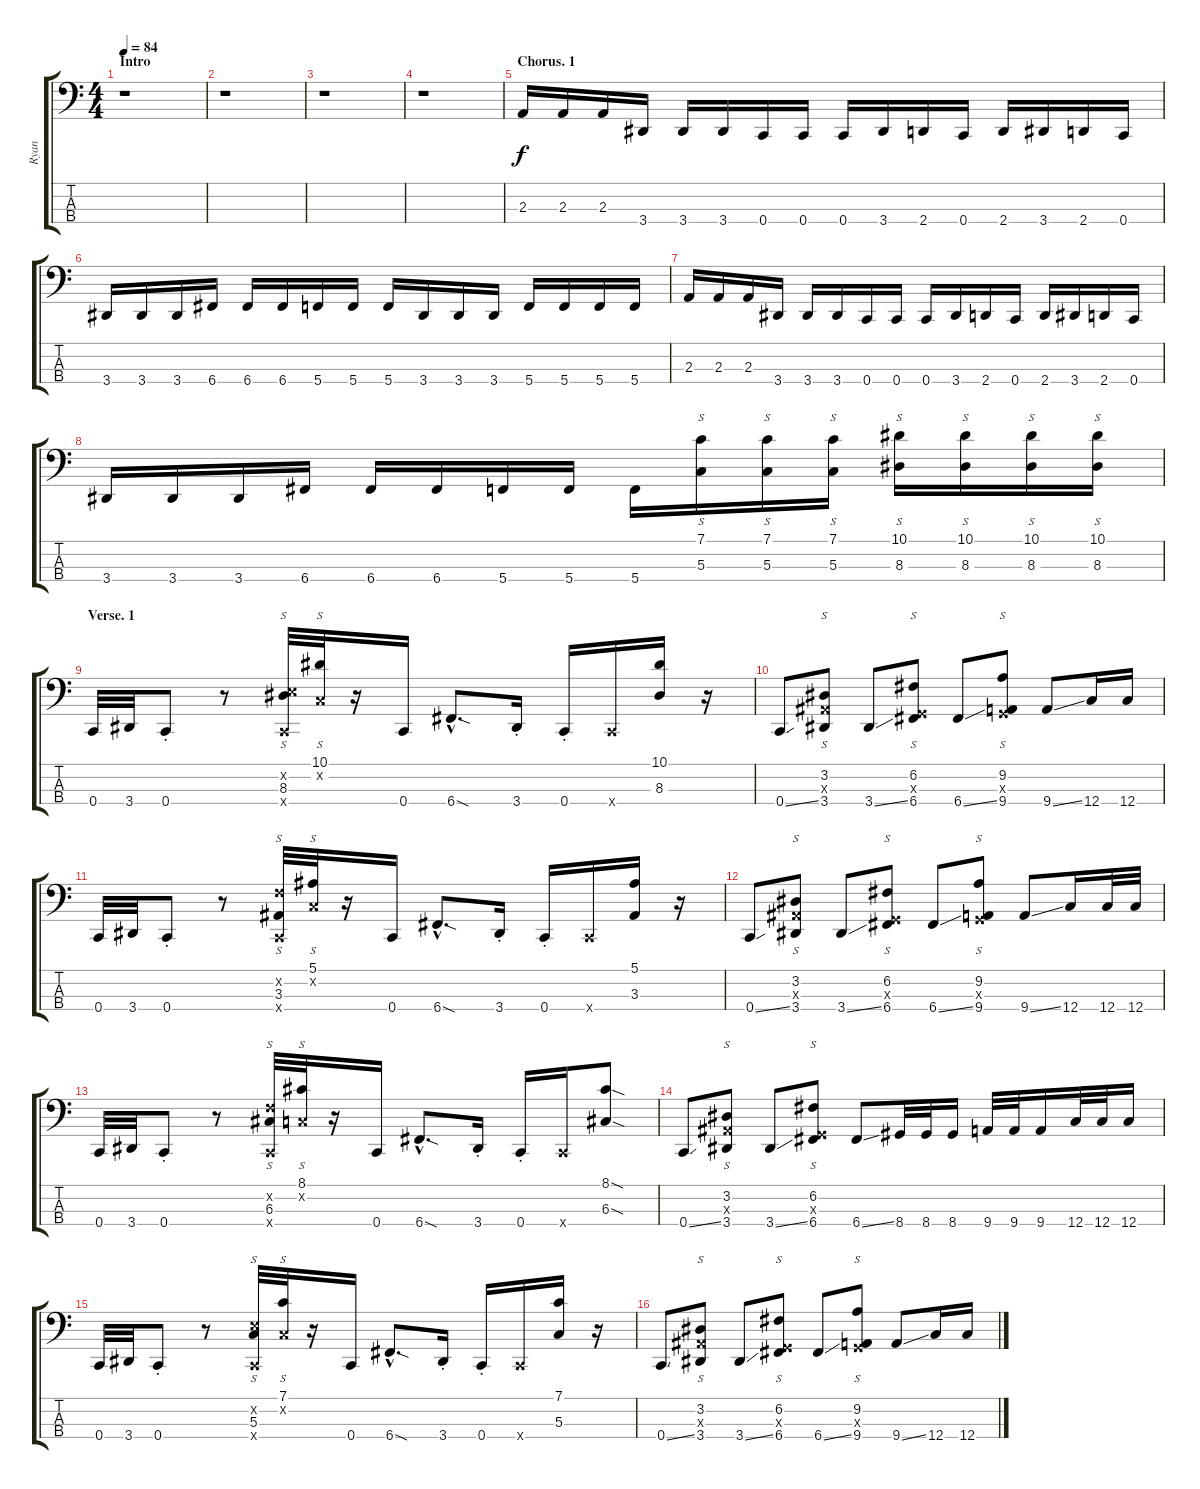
\track ("Ryan" "Ryan") {instrument electricbassfinger}
\staff {score tabs}
\tuning (F2 C2 G1 C1) {hide}
\ts (4 4)
\section ("" "Intro")
\tempo 84
\clef f4
\ks c
r.1{dy f instrument electricbassfinger} |
r.1 |
r.1 |
r.1 |
\section ("" "Chorus. 1")
2.3.16 2.3.16 2.3.16 3.4.16 3.4.16 3.4.16 0.4.16 0.4.16 0.4.16 3.4.16 2.4.16 0.4.16 2.4.16 3.4.16 2.4.16 0.4.16 |
3.4.16 3.4.16 3.4.16 6.4.16 6.4.16 6.4.16 5.4.16 5.4.16 5.4.16 3.4.16 3.4.16 3.4.16 5.4.16 5.4.16 5.4.16 5.4.16 |
2.3.16 2.3.16 2.3.16 3.4.16 3.4.16 3.4.16 0.4.16 0.4.16 0.4.16 3.4.16 2.4.16 0.4.16 2.4.16 3.4.16 2.4.16 0.4.16 |
3.4.16 3.4.16 3.4.16 6.4.16 6.4.16 6.4.16 5.4.16 5.4.16 5.4.16 (7.1 5.3).16{s instrument slapbass1} (7.1 5.3).16{s} (7.1 5.3).16{s} (10.1 8.3).16{s} (10.1 8.3).16{s} (10.1 8.3).16{s} (10.1 8.3).16{s} |
\section ("" "Verse. 1")
0.4.32{instrument electricbassfinger} 3.4.32 0.4{st}.8 r.8 (4.2{x} 8.3 0.4{x}).32{s instrument slapbass1} (10.1 0.2{x}).32{s} r.16 0.4.16{instrument electricbassfinger} 6.4{sod hac}.8{d} 3.4{st}.16 0.4{st}.16 0.4{x}.16{instrument slapbass1} (10.1 8.3).16 r.16 |
0.4{ss}.8{instrument electricbassfinger} (3.2 3.3{x} 3.4).8{s instrument slapbass1} 3.4{ss}.8{instrument electricbassfinger} (6.2 0.3{x} 6.4).8{s instrument slapbass1} 6.4{ss}.8{instrument electricbassfinger} (9.2 0.3{x} 9.4).8{s instrument slapbass1} 9.4{ss}.8{instrument electricbassfinger} 12.4.16 12.4.16 |
0.4.32 3.4.32 0.4{st}.8 r.8 (5.2{x} 3.3 0.4{x}).32{s instrument slapbass1} (5.1 0.2{x}).32{s} r.16 0.4.16{instrument electricbassfinger} 6.4{sod hac}.8{d} 3.4{st}.16 0.4{st}.16 0.4{x}.16{instrument slapbass1} (5.1 3.3).16 r.16 |
0.4{ss}.8{instrument electricbassfinger} (3.2 3.3{x} 3.4).8{s instrument slapbass1} 3.4{ss}.8{instrument electricbassfinger} (6.2 0.3{x} 6.4).8{s instrument slapbass1} 6.4{ss}.8{instrument electricbassfinger} (9.2 0.3{x} 9.4).8{s instrument slapbass1} 9.4{ss}.8{instrument electricbassfinger} 12.4.16{instrument slapbass1} 12.4.32 12.4.32 |
0.4.32{instrument electricbassfinger} 3.4.32 0.4{st}.8 r.8 (5.2{x} 6.3 0.4{x}).32{s instrument slapbass1} (8.1 0.2{x}).32{s} r.16 0.4.16{instrument electricbassfinger} 6.4{sod hac}.8{d} 3.4{st}.16 0.4{st}.16 0.4{x}.16{instrument slapbass1} (8.1{sod} 6.3{sod}).8 |
0.4{ss}.8{instrument electricbassfinger} (3.2 3.3{x} 3.4).8{s instrument slapbass1} 3.4{ss}.8{instrument electricbassfinger} (6.2 0.3{x} 6.4).8{s instrument slapbass1} 6.4{ss}.8{instrument electricbassfinger} 8.4.32 8.4.32 8.4.16 9.4.32 9.4.32 9.4.16 12.4.32 12.4.32 12.4.16 |
0.4.32 3.4.32 0.4{st}.8 r.8 (4.2{x} 5.3 0.4{x}).32{s instrument slapbass1} (7.1 0.2{x}).32{s} r.16 0.4.16{instrument electricbassfinger} 6.4{sod hac}.8{d} 3.4{st}.16 0.4{st}.16 0.4{x}.16{instrument slapbass1} (7.1 5.3).16 r.16 |
0.4{ss}.8{instrument electricbassfinger} (3.2 3.3{x} 3.4).8{s instrument slapbass1} 3.4{ss}.8{instrument electricbassfinger} (6.2 0.3{x} 6.4).8{s instrument slapbass1} 6.4{ss}.8{instrument electricbassfinger} (9.2 0.3{x} 9.4).8{s instrument slapbass1} 9.4{ss}.8{instrument electricbassfinger} 12.4.16 12.4.16
